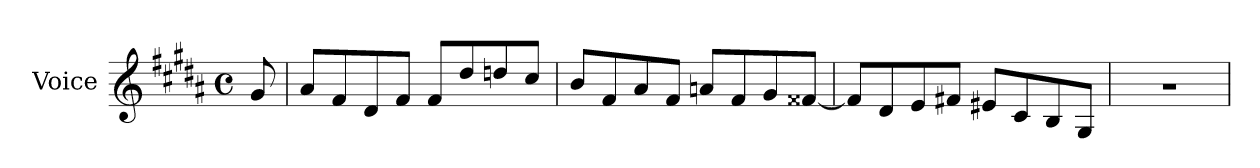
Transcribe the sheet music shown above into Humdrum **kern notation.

**kern
*part1
*staff1
*I"Voice
*I'Voice
*clefG2
*k[f#c#g#d#a#]
*M4/4
*met(c)
=
8g#/
=1
8a#/L
8f#/
8d#/
8f#/J
8f#/L
8dd#/
8ddn/
8cc#/J
=2
8b/L
8f#/
8a#/
8f#/J
8an/L
8f#/
8g#/
[<8f##X/J
=3
8f##/L]
8d#/
8e/
8f#X/J
8e#X/L
8c#/
8B/
8G#/J
=4
1rcc
=
*-
